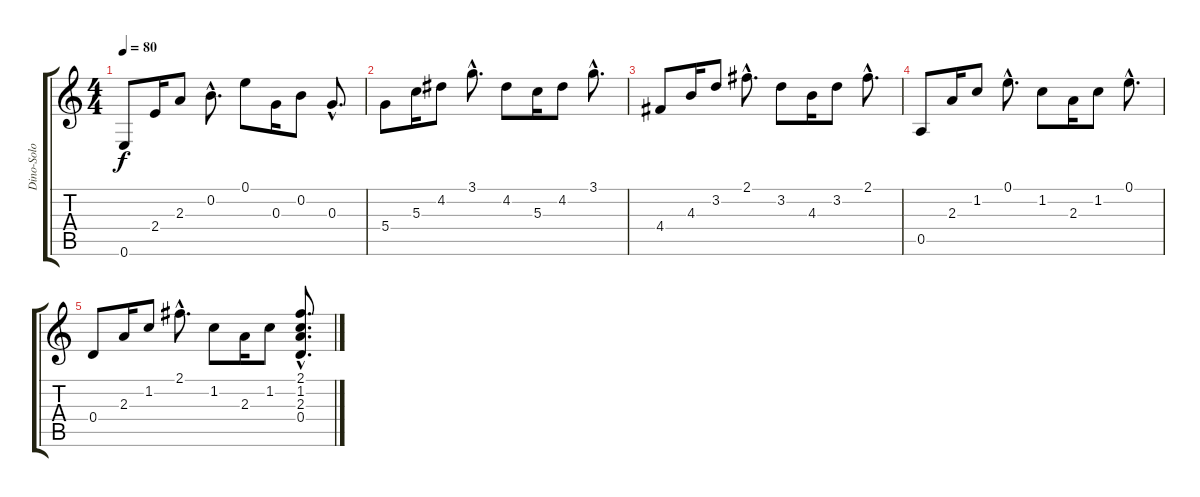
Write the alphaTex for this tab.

\track ("Dino-Solo Guitar" "Dino-Solo ") {instrument electricguitarjazz}
\staff {score tabs}
\tuning (E4 B3 G3 D3 A2 E2) {hide}
\ts (4 4)
\tempo 80
\clef g2
\ks c
0.6.8{dy f} 2.4.16 2.3.8 0.2{hac}.8{d} 0.1.8 0.3.16 0.2.8 0.3{hac}.8{d} |
5.4.8 5.3.16 4.2.8 3.1{hac}.8{d} 4.2.8 5.3.16 4.2.8 3.1{hac}.8{d} |
4.4.8 4.3.16 3.2.8 2.1{hac}.8{d} 3.2.8 4.3.16 3.2.8 2.1{hac}.8{d} |
0.5.8 2.3.16 1.2.8 0.1{hac}.8{d} 1.2.8 2.3.16 1.2.8 0.1{hac}.8{d} |
0.4.8 2.3.16 1.2.8 2.1{hac}.8{d} 1.2.8 2.3.16 1.2.8 (2.1{hac} 1.2{hac} 2.3{hac} 0.4{hac}).8{d}
